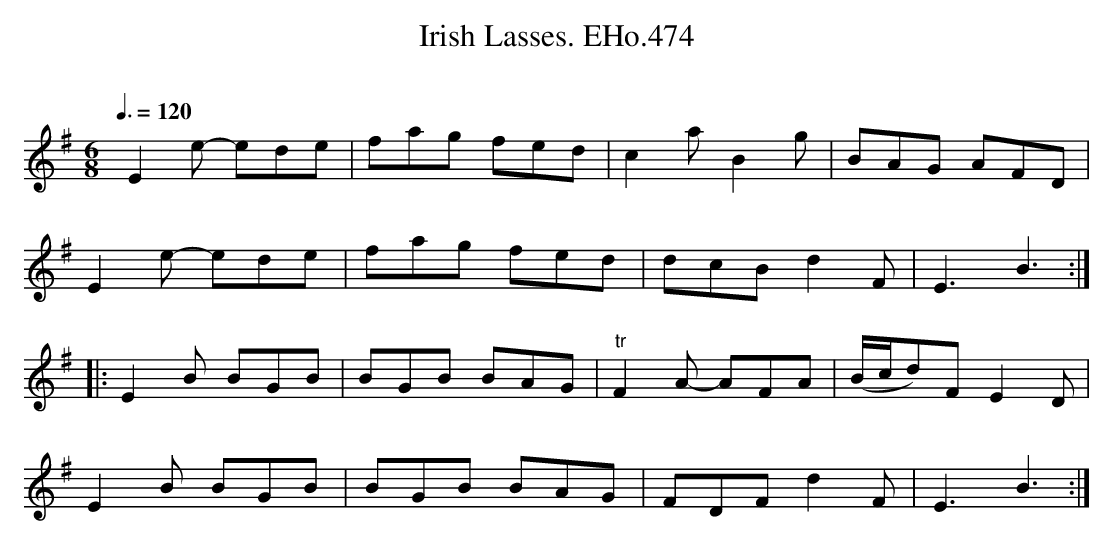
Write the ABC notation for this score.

X:1
T:Irish Lasses. EHo.474
M:6/8
L:1/8
Q:3/8=120
O:
K:Em
yE2e- ede | fag fed | c2a B2g | BAG AFD |
E2e- ede | fag fed | dcB d2F | E3B3 :|
|: E2B BGB | BGB BAG | "tr"F2A- AFA | (B/c/d)F E2D |
E2B BGB | BGB BAG | FDF d2F | E3B3 :|
